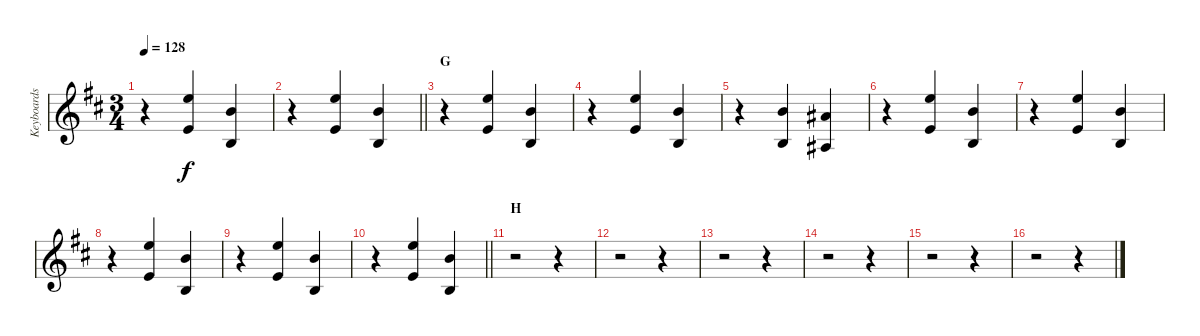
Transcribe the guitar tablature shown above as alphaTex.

\track ("Keyboards (high register)" "Keyboards ") {instrument acousticgrandpiano}
\staff {score}
\tuning (E4 B3 G3 D3 A2 E2 B1) {hide}
\ts (3 4)
\tempo 128
\clef g2
\ks d
r.4{dy f} (12.1 9.3).4 (12.2 9.4).4 |
\barLineRight lightlight
r.4 (12.1 9.3).4 (12.2 9.4).4 |
\section ("" "G")
r.4 (12.1 9.3).4 (12.2 9.4).4 |
r.4 (12.1 9.3).4 (12.2 9.4).4 |
r.4 (12.2 9.4).4 (11.2 8.4).4 |
r.4 (12.1 9.3).4 (12.2 9.4).4 |
r.4 (12.1 9.3).4 (12.2 9.4).4 |
r.4 (12.1 9.3).4 (12.2 9.4).4 |
r.4 (12.1 9.3).4 (12.2 9.4).4 |
\barLineRight lightlight
r.4 (12.1 9.3).4 (12.2 9.4).4 |
\section ("" "H")
r.2 r.4 |
r.2 r.4 |
r.2 r.4 |
r.2 r.4 |
r.2 r.4 |
r.2 r.4
